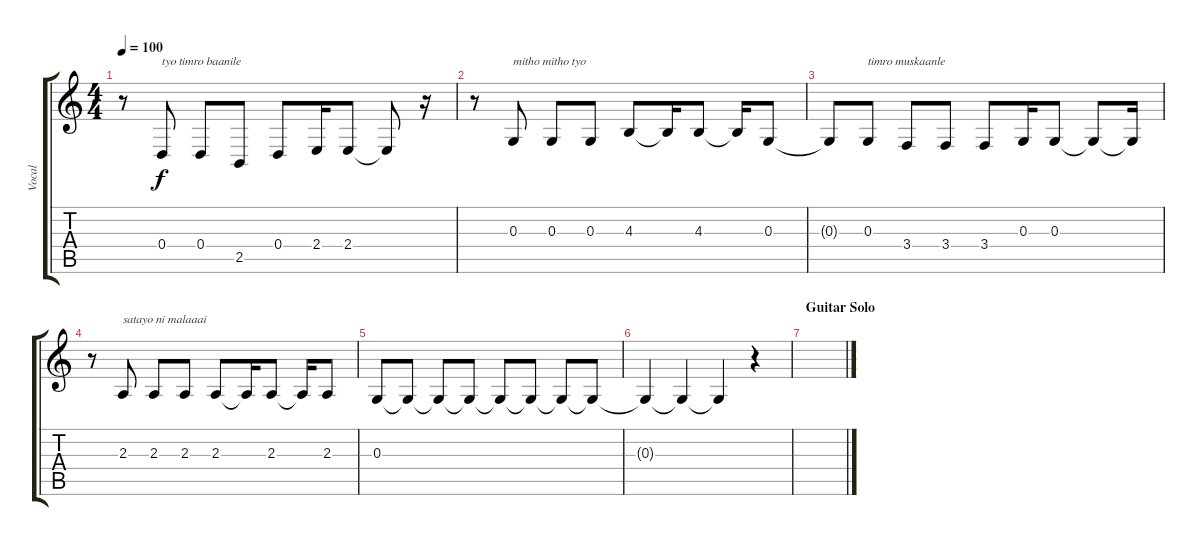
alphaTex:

\track ("Vocal" "Vocal") {instrument altosax}
\staff {score tabs}
\tuning (E4 B3 G3 D3 A2 E2) {hide}
\ts (4 4)
\tempo 100
\clef g2
\ks c
r.8{dy f} 0.4.8{txt "tyo timro baanile"} 0.4.8 2.5.8 0.4.8 2.4.16 2.4.8 2.4{t}.8 r.16 |
r.8 0.3.8{txt "mitho mitho tyo"} 0.3.8 0.3.8 4.3.8 4.3{t}.16 4.3.8 4.3{t}.16 0.3.8 |
0.3{t}.8 0.3.8{txt "timro muskaanle"} 3.4.8 3.4.8 3.4.8 0.3.16 0.3.8 0.3{t}.8 0.3{t}.16 |
r.8 2.3.8{txt "satayo ni malaaai"} 2.3.8 2.3.8 2.3.8 2.3{t}.16 2.3.8 2.3{t}.16 2.3.8 |
0.3.8{volume 5} 0.3{t}.8 0.3{t}.8 0.3{t}.8 0.3{t}.8 0.3{t}.8 0.3{t}.8 0.3{t}.8 |
0.3{t}.4 0.3{t}.4 0.3{t}.4 r.4{volume 16} |
\section ("" "Guitar Solo")
